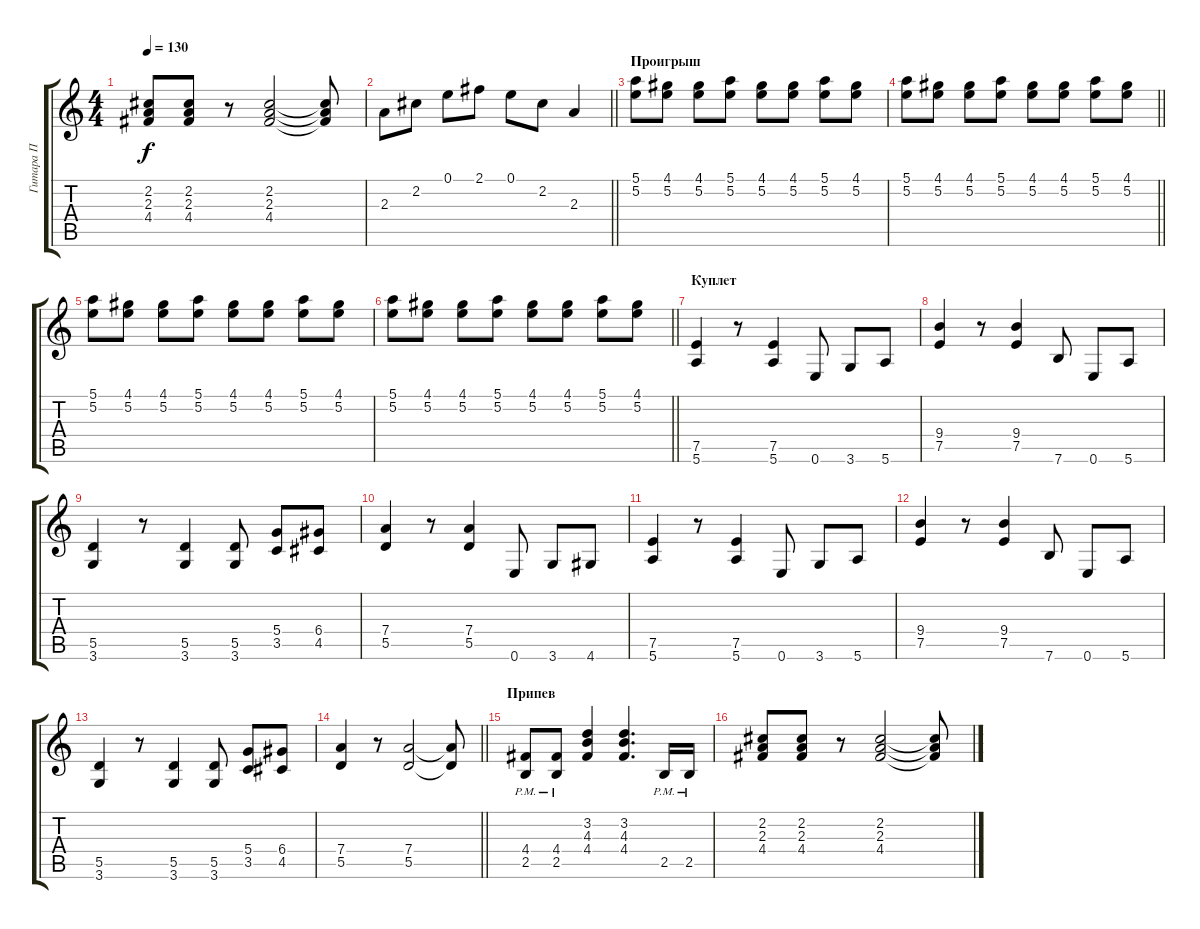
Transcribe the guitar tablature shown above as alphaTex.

\track ("Гитара П" "Гитара П") {instrument overdrivenguitar}
\staff {score tabs}
\tuning (E4 B3 G3 D3 A2 E2) {hide}
\ts (4 4)
\tempo 130
\clef g2
\ks c
(2.2 2.3 4.4).8{dy f} (2.2 2.3 4.4).8 r.8 (2.2 2.3 4.4).2 (2.2{t} 2.3{t} 4.4{t}).8 |
\barLineRight lightlight
2.3.8 2.2.8 0.1.8 2.1.8 0.1.8 2.2.8 2.3.4 |
\section ("" "Проигрыш")
(5.1 5.2).8 (4.1 5.2).8 (4.1 5.2).8 (5.1 5.2).8 (4.1 5.2).8 (4.1 5.2).8 (5.1 5.2).8 (4.1 5.2).8 |
\barLineRight lightlight
(5.1 5.2).8 (4.1 5.2).8 (4.1 5.2).8 (5.1 5.2).8 (4.1 5.2).8 (4.1 5.2).8 (5.1 5.2).8 (4.1 5.2).8 |
(5.1 5.2).8 (4.1 5.2).8 (4.1 5.2).8 (5.1 5.2).8 (4.1 5.2).8 (4.1 5.2).8 (5.1 5.2).8 (4.1 5.2).8 |
\barLineRight lightlight
(5.1 5.2).8 (4.1 5.2).8 (4.1 5.2).8 (5.1 5.2).8 (4.1 5.2).8 (4.1 5.2).8 (5.1 5.2).8 (4.1 5.2).8 |
\section ("" "Куплет")
(7.5 5.6).4 r.8 (7.5 5.6).4 0.6.8 3.6.8 5.6.8 |
(9.4 7.5).4 r.8 (9.4 7.5).4 7.6.8 0.6.8 5.6.8 |
(5.5 3.6).4 r.8 (5.5 3.6).4 (5.5 3.6).8 (5.4 3.5).8 (6.4 4.5).8 |
(7.4 5.5).4 r.8 (7.4 5.5).4 0.6.8 3.6.8 4.6.8 |
(7.5 5.6).4 r.8 (7.5 5.6).4 0.6.8 3.6.8 5.6.8 |
(9.4 7.5).4 r.8 (9.4 7.5).4 7.6.8 0.6.8 5.6.8 |
(5.5 3.6).4 r.8 (5.5 3.6).4 (5.5 3.6).8 (5.4 3.5).8 (6.4 4.5).8 |
\barLineRight lightlight
(7.4 5.5).4 r.8 (7.4 5.5).2 (7.4{t} 5.5{t}).8 |
\section ("" "Припев")
(4.4{pm} 2.5{pm}).8 (4.4{pm} 2.5{pm}).8 (3.2 4.3 4.4).4 (3.2 4.3 4.4).4{d} 2.5{pm}.16 2.5{pm}.16 |
(2.2 2.3 4.4).8 (2.2 2.3 4.4).8 r.8 (2.2 2.3 4.4).2 (2.2{t} 2.3{t} 4.4{t}).8
